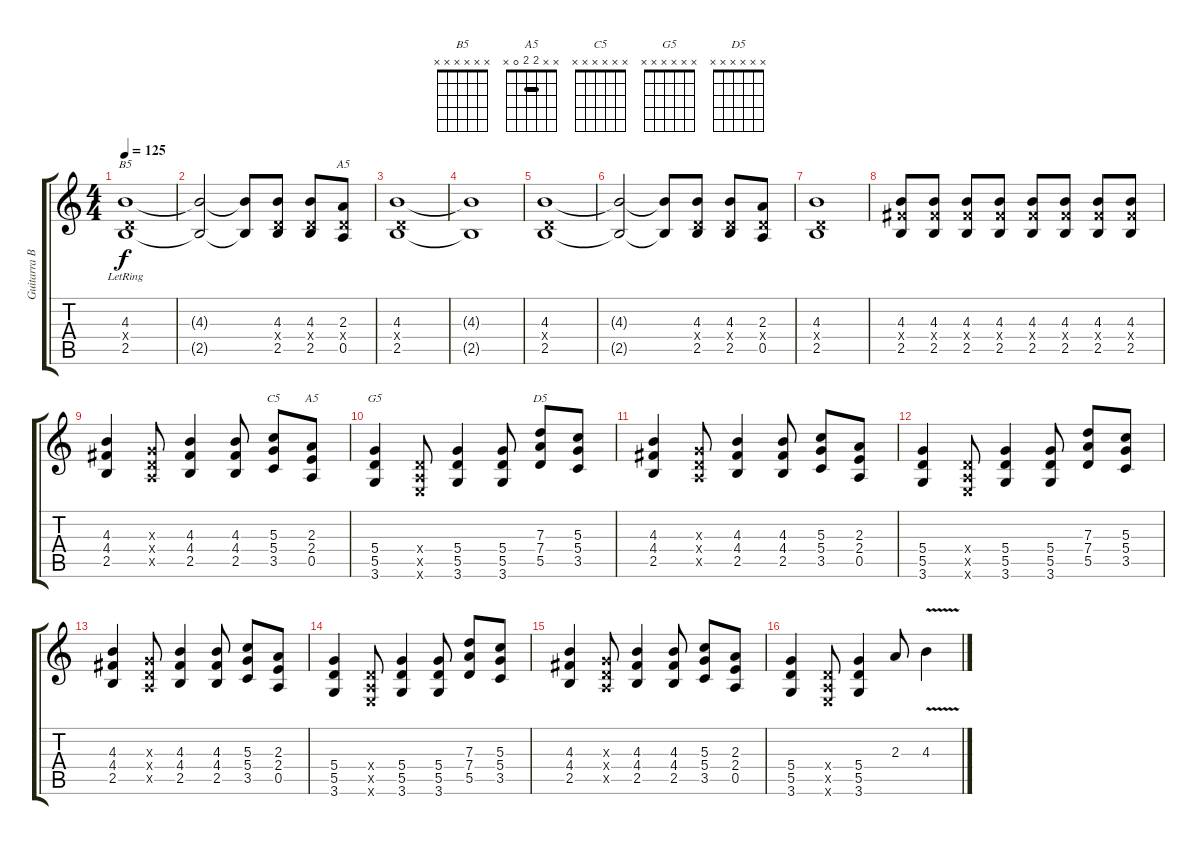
\track ("Guitarra Base" "Guitarra B") {instrument distortionguitar}
\staff {score tabs}
\tuning (E4 B3 G3 D3 A2 E2) {hide}
\chord ("B5" x x x x x x)
\chord ("A5" x x x x x x)
\chord ("C5" x x x x x x)
\chord ("A5" x x 2 2 0 x) {barre 2}
\chord ("G5" x x x x x x)
\chord ("D5" x x x x x x)
\ts (4 4)
\tempo 125
\clef g2
\ks c
(4.3 0.4{x} 2.5{lr}).1{ch "B5" dy f instrument distortionguitar} |
(4.3{t} 2.5{t}).2 (4.3{t} 2.5{t}).8 (4.3 0.4{x} 2.5).8 (4.3 0.4{x} 2.5).8 (2.3 0.4{x} 0.5).8{ch "A5"} |
(4.3 0.4{x} 2.5).1 |
(4.3{t} 2.5{t}).1 |
(4.3 0.4{x} 2.5).1 |
(4.3{t} 2.5{t}).2 (4.3{t} 2.5{t}).8 (4.3 0.4{x} 2.5).8 (4.3 0.4{x} 2.5).8 (2.3 0.4{x} 0.5).8 |
(4.3 0.4{x} 2.5).1 |
(4.3 4.4{x} 2.5).8 (4.3 4.4{x} 2.5).8 (4.3 4.4{x} 2.5).8 (4.3 4.4{x} 2.5).8 (4.3 4.4{x} 2.5).8 (4.3 4.4{x} 2.5).8 (4.3 4.4{x} 2.5).8 (4.3 4.4{x} 2.5).8 |
(4.3 4.4 2.5).4 (0.3{x} 0.4{x} 0.5{x}).8 (4.3 4.4 2.5).4 (4.3 4.4 2.5).8 (5.3 5.4 3.5).8{ch "C5"} (2.3 2.4 0.5).8{ch "A5"} |
(5.4 5.5 3.6).4{ch "G5"} (0.4{x} 0.5{x} 0.6{x}).8 (5.4 5.5 3.6).4 (5.4 5.5 3.6).8 (7.3 7.4 5.5).8{ch "D5"} (5.3 5.4 3.5).8 |
(4.3 4.4 2.5).4 (0.3{x} 0.4{x} 0.5{x}).8 (4.3 4.4 2.5).4 (4.3 4.4 2.5).8 (5.3 5.4 3.5).8 (2.3 2.4 0.5).8 |
(5.4 5.5 3.6).4 (0.4{x} 0.5{x} 0.6{x}).8 (5.4 5.5 3.6).4 (5.4 5.5 3.6).8 (7.3 7.4 5.5).8 (5.3 5.4 3.5).8 |
(4.3 4.4 2.5).4 (0.3{x} 0.4{x} 0.5{x}).8 (4.3 4.4 2.5).4 (4.3 4.4 2.5).8 (5.3 5.4 3.5).8 (2.3 2.4 0.5).8 |
(5.4 5.5 3.6).4 (0.4{x} 0.5{x} 0.6{x}).8 (5.4 5.5 3.6).4 (5.4 5.5 3.6).8 (7.3 7.4 5.5).8 (5.3 5.4 3.5).8 |
(4.3 4.4 2.5).4 (0.3{x} 0.4{x} 0.5{x}).8 (4.3 4.4 2.5).4 (4.3 4.4 2.5).8 (5.3 5.4 3.5).8 (2.3 2.4 0.5).8 |
(5.4 5.5 3.6).4 (0.4{x} 0.5{x} 0.6{x}).8 (5.4 5.5 3.6).4 2.3.8 4.3{v}.4
